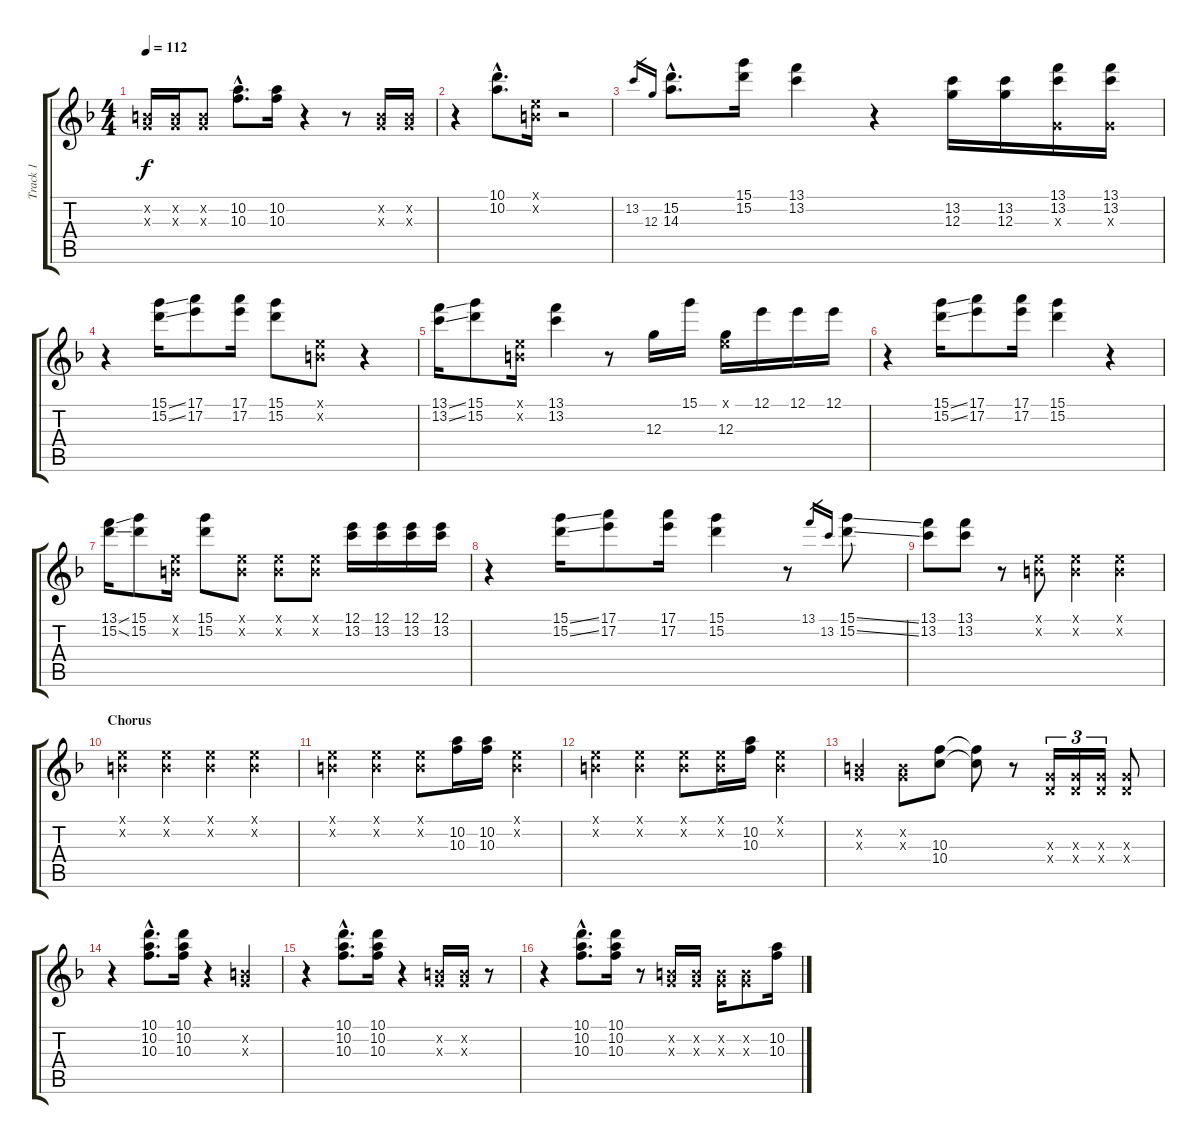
\track ("Track 1" "Track 1") {instrument electricguitarclean}
\staff {score tabs}
\tuning (E4 B3 G3 D3 A2 E2) {hide}
\ts (4 4)
\tempo 112
\clef g2
\ks f
(0.2{x} 0.3{x}).16{dy f} (0.2{x} 0.3{x}).16 (0.2{x} 0.3{x}).8 (10.2{hac} 10.3{hac}).8{d} (10.2 10.3).16 r.4 r.8 (0.2{x} 0.3{x}).16 (0.2{x} 0.3{x}).16 |
r.4 (10.1{hac} 10.2{hac}).8{d} (0.1{x} 0.2{x}).16 r.2 |
13.2.16{gr} 12.3.16{gr} (15.2{hac} 14.3{hac}).8{d} (15.1 15.2).16 (13.1 13.2).4 r.4 (13.2 12.3).16 (13.2 12.3).16 (13.1 13.2 0.3{x}).16 (13.1 13.2 0.3{x}).16 |
r.4 (15.1{ss} 15.2{ss}).16 (17.1 17.2).8 (17.1 17.2).16 (15.1 15.2).8 (0.1{x} 0.2{x}).8 r.4 |
(13.1{ss} 13.2{ss}).16 (15.1 15.2).8 (0.1{x} 0.2{x}).16 (13.1 13.2).4 r.8 12.3.16 15.1.16 (0.1{x} 12.3).16 12.1.16 12.1.16 12.1.16 |
r.4 (15.1{ss} 15.2{ss}).16 (17.1 17.2).8 (17.1 17.2).16 (15.1 15.2).4 r.4 |
(13.1{ss} 15.2{ss}).16 (15.1 15.2).8 (0.1{x} 0.2{x}).16 (15.1 15.2).8 (0.1{x} 0.2{x}).8 (0.1{x} 0.2{x}).8 (0.1{x} 0.2{x}).8 (12.1 13.2).16 (12.1 13.2).16 (12.1 13.2).16 (12.1 13.2).16 |
r.4 (15.1{ss} 15.2{ss}).16 (17.1 17.2).8 (17.1 17.2).16 (15.1 15.2).4 r.8 13.1.16{gr} 13.2.16{gr} (15.1{ss} 15.2{ss}).8 |
(13.1 13.2).8 (13.1 13.2).8 r.8 (0.1{x} 0.2{x}).8 (0.1{x} 0.2{x}).4 (0.1{x} 0.2{x}).4 |
\section ("" "Chorus")
(0.1{x} 0.2{x}).4 (0.1{x} 0.2{x}).4 (0.1{x} 0.2{x}).4 (0.1{x} 0.2{x}).4 |
(0.1{x} 0.2{x}).4 (0.1{x} 0.2{x}).4 (0.1{x} 0.2{x}).8 (10.2 10.3).16 (10.2 10.3).16 (0.1{x} 0.2{x}).4 |
(0.1{x} 0.2{x}).4 (0.1{x} 0.2{x}).4 (0.1{x} 0.2{x}).8 (0.1{x} 0.2{x}).16 (10.2 10.3).16 (0.1{x} 0.2{x}).4 |
(0.2{x} 0.3{x}).4 (0.2{x} 0.3{x}).8 (10.3 10.4).8 (10.3{t} 10.4{t}).8 r.8 (0.3{x} 0.4{x}).16{tu (3 2)} (0.3{x} 0.4{x}).16{tu (3 2)} (0.3{x} 0.4{x}).16{tu (3 2)} (0.3{x} 0.4{x}).8 |
r.4 (10.1{hac} 10.2{hac} 10.3{hac}).8{d} (10.1 10.2 10.3).16 r.4 (0.2{x} 0.3{x}).4 |
r.4 (10.1{hac} 10.2{hac} 10.3{hac}).8{d} (10.1 10.2 10.3).16 r.4 (0.2{x} 0.3{x}).16 (0.2{x} 0.3{x}).16 r.8 |
r.4 (10.1{hac} 10.2{hac} 10.3{hac}).8{d} (10.1 10.2 10.3).16 r.8 (0.2{x} 0.3{x}).16 (0.2{x} 0.3{x}).16 (0.2{x} 0.3{x}).16 (0.2{x} 0.3{x}).8 (10.2 10.3).16
